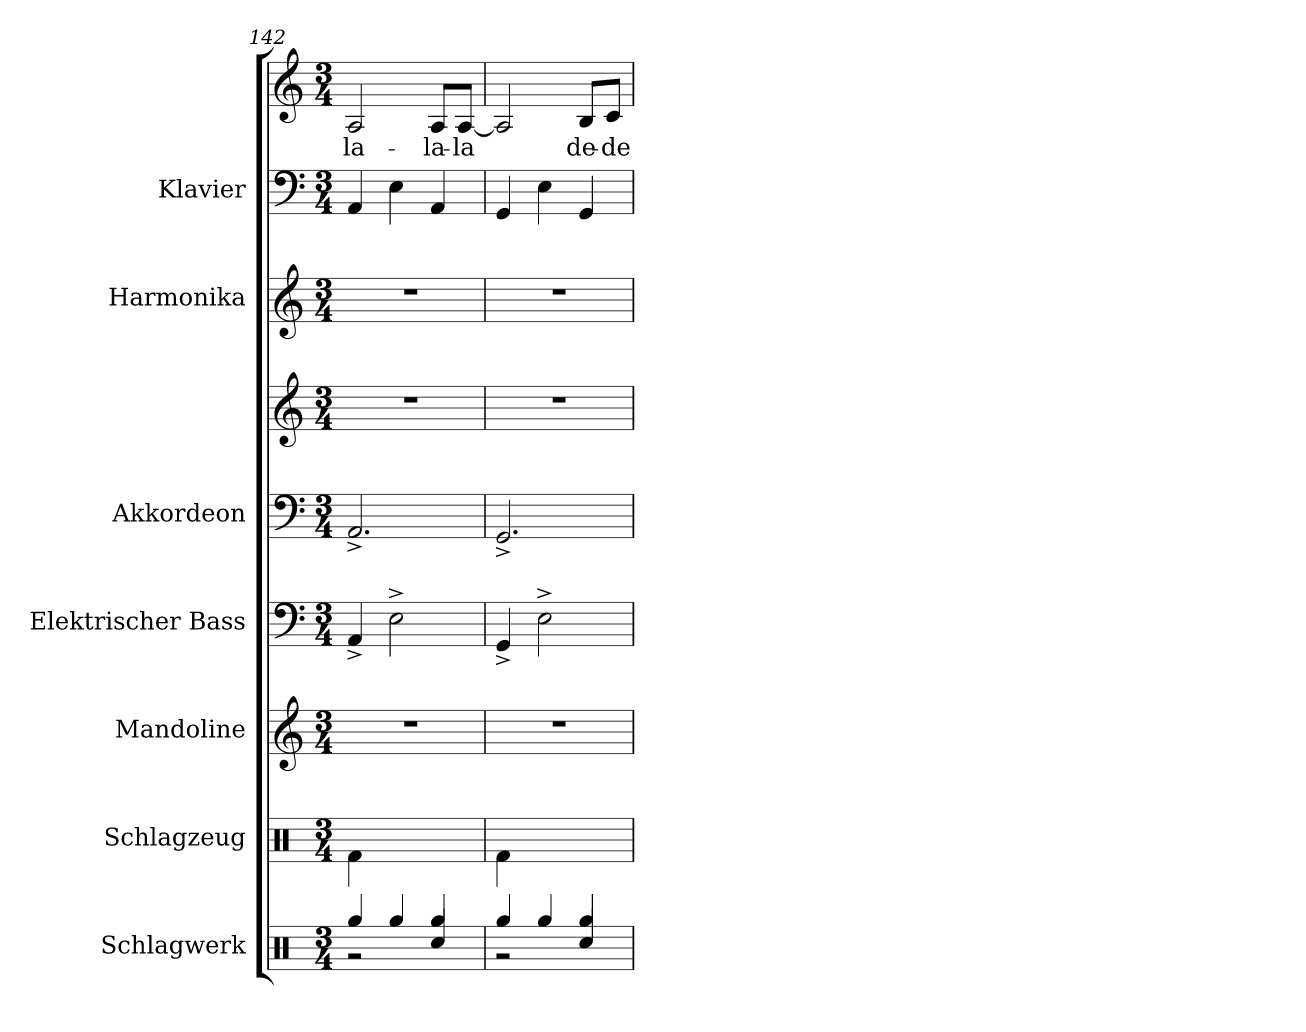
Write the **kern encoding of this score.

**kern	**kern	**kern	**kern	**kern	**kern	**kern	**kern	**kern	**text
*part7	*part6	*part5	*part4	*part3	*part3	*part2	*part1	*part1	*part1
*staff9	*staff8	*staff7	*staff6	*staff5	*staff4	*staff3	*staff2	*staff1	*staff1
*I"Schlagwerk	*I"Schlagzeug	*I"Mandoline	*I"Elektrischer Bass	*I"Akkordeon	*	*I"Harmonika	*I"Klavier	*	*
*I'Schlw.	*I'Schlgz.	*I'Mand.	*I'E-B.	*I'Akk.	*	*	*I'Klav.	*	*
*clefX	*clefX	*clefG2	*clefF4	*clefF4	*clefG2	*clefG2	*clefF4	*clefG2	*
*	*	*	*ITrd7c12	*	*	*	*	*	*
*k[]	*k[]	*k[]	*k[]	*k[]	*k[]	*k[]	*k[]	*k[]	*
*M3/4	*M3/4	*M3/4	*M3/4	*M3/4	*M3/4	*M3/4	*M3/4	*M3/4	*
=142	=142	=142	=142	=142	=142	=142	=142	=142	=142
*^	*^	*	*	*	*	*	*	*	*
!	!	!	!	!	!	!	!	!	!	!	!LO:LY:b
4Rgg/	2r	2.ryy	4Rf\	2.r	4AAA^/	2.AA^/	2.r	2.r	4AA/	2A/	la-
4Rgg/	.	.	2ryy	.	2EE^\	.	.	.	4E\	.	.
!	!	!	!	!	!	!	!	!	!	!	!LO:LY:b
4Rgg/	4Rcc/	.	.	.	.	.	.	.	4AA/	8A/L	-la-
!	!	!	!	!	!	!	!	!	!	!	!LO:LY:b
.	.	.	.	.	.	.	.	.	.	[8A/J	-la
=143	=143	=143	=143	=143	=143	=143	=143	=143	=143	=143	=143
4Rgg/	2r	2.ryy	4Rf\	2.r	4GGG^/	2.GG^/	2.r	2.r	4GG/	2A/]	.
4Rgg/	.	.	2ryy	.	2EE^\	.	.	.	4E\	.	.
!	!	!	!	!	!	!	!	!	!	!	!LO:LY:b
4Rgg/	4Rcc/	.	.	.	.	.	.	.	4GG/	8B/L	de-
!	!	!	!	!	!	!	!	!	!	!	!LO:LY:b
.	.	.	.	.	.	.	.	.	.	8c/J	-de
*v	*v	*	*	*	*	*	*	*	*	*	*
*	*v	*v	*	*	*	*	*	*	*	*
=	=	=	=	=	=	=	=	=	=
*-	*-	*-	*-	*-	*-	*-	*-	*-	*-
